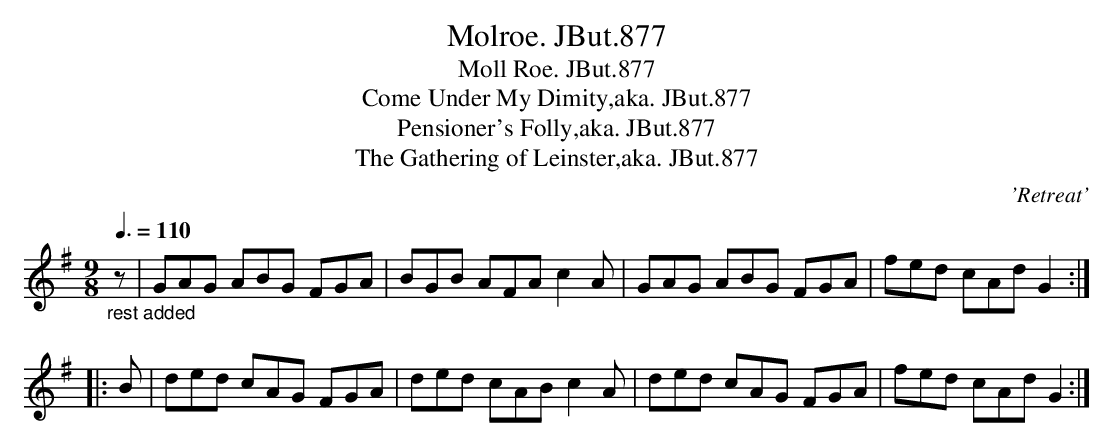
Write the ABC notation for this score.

X:1
T:Molroe. JBut.877
T:Moll Roe. JBut.877
T:Come Under My Dimity,aka. JBut.877
T:Pensioner's Folly,aka. JBut.877
T:Gathering of Leinster,aka. JBut.877, The
C:'Retreat'
Q:3/8=110
M:9/8
L:1/8
K:G
"_rest added" z|GAG ABG FGA|BGB AFA c2 A|GAG ABG FGA|fed cAd G2:|
|:B|ded cAG FGA|ded cAB c2 A|ded cAG FGA|fed cAd G2:|
